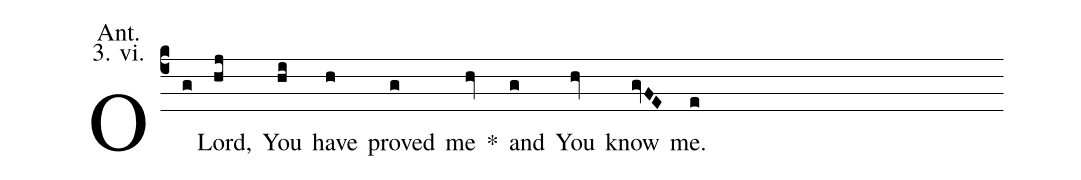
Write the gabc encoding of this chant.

annotation: Ant.;
annotation: 3. vi.;
%%
(c4) O(g) Lord,(hj) You(hi) have(h) proved(g) me(hv) <sp>*</sp>() and(g) You(hv) know(gvFE) me.(e)
